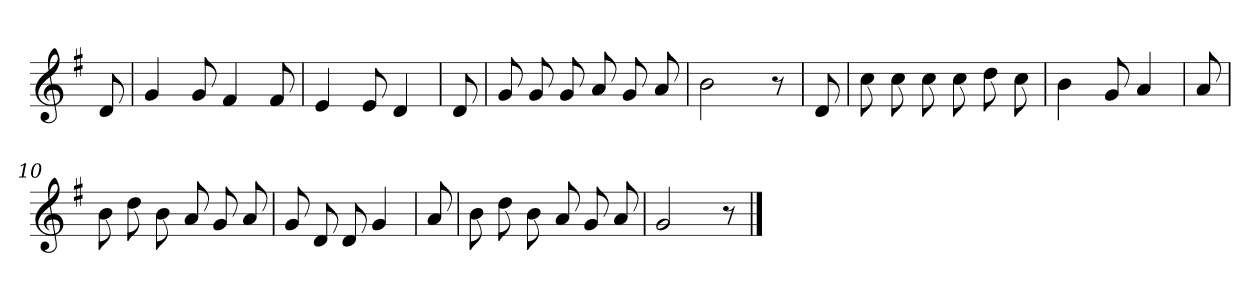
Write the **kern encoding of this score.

**kern
*part1
*staff1
*clefG2
*k[f#]
*G:
=
8d
=1
4g
8g
4f#
8f#
=2
4e
8e
4d
=3
8d
=4
8g
8g
8g
8a
8g
8a
=5
2b
8r
=6
8d
=7
8cc
8cc
8cc
8cc
8dd
8cc
=8
4b
8g
4a
=9
8a
=10
8b
8dd
8b
8a
8g
8a
=11
8g
8d
8d
4g
=12
8a
=13
8b
8dd
8b
8a
8g
8a
=14
2g
8r
==
*-
